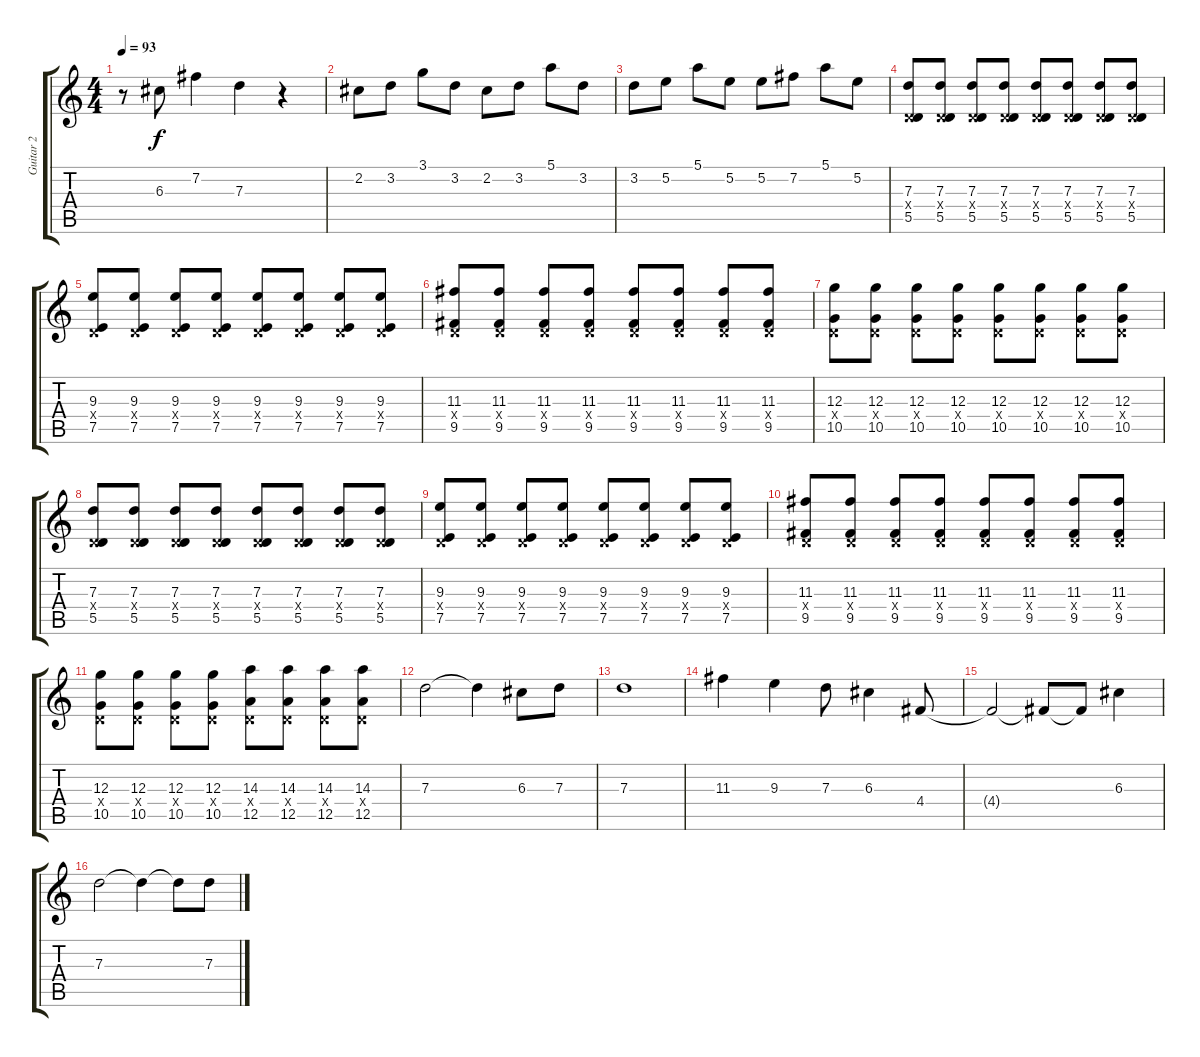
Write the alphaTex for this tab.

\track ("Guitar 2" "Guitar 2") {instrument electricguitarjazz}
\staff {score tabs}
\tuning (E4 B3 G3 D3 A2 E2) {hide}
\ts (4 4)
\tempo 93
\clef g2
\ks c
r.8{dy f} 6.3.8 7.2.4 7.3.4 r.4 |
2.2.8 3.2.8 3.1.8 3.2.8 2.2.8 3.2.8 5.1.8 3.2.8 |
3.2.8 5.2.8 5.1.8 5.2.8 5.2.8 7.2.8 5.1.8 5.2.8 |
(7.3 0.4{x} 5.5).8 (7.3 0.4{x} 5.5).8 (7.3 0.4{x} 5.5).8 (7.3 0.4{x} 5.5).8 (7.3 0.4{x} 5.5).8 (7.3 0.4{x} 5.5).8 (7.3 0.4{x} 5.5).8 (7.3 0.4{x} 5.5).8 |
(9.3 0.4{x} 7.5).8 (9.3 0.4{x} 7.5).8 (9.3 0.4{x} 7.5).8 (9.3 0.4{x} 7.5).8 (9.3 0.4{x} 7.5).8 (9.3 0.4{x} 7.5).8 (9.3 0.4{x} 7.5).8 (9.3 0.4{x} 7.5).8 |
(11.3 0.4{x} 9.5).8 (11.3 0.4{x} 9.5).8 (11.3 0.4{x} 9.5).8 (11.3 0.4{x} 9.5).8 (11.3 0.4{x} 9.5).8 (11.3 0.4{x} 9.5).8 (11.3 0.4{x} 9.5).8 (11.3 0.4{x} 9.5).8 |
(12.3 0.4{x} 10.5).8 (12.3 0.4{x} 10.5).8 (12.3 0.4{x} 10.5).8 (12.3 0.4{x} 10.5).8 (12.3 0.4{x} 10.5).8 (12.3 0.4{x} 10.5).8 (12.3 0.4{x} 10.5).8 (12.3 0.4{x} 10.5).8 |
(7.3 0.4{x} 5.5).8 (7.3 0.4{x} 5.5).8 (7.3 0.4{x} 5.5).8 (7.3 0.4{x} 5.5).8 (7.3 0.4{x} 5.5).8 (7.3 0.4{x} 5.5).8 (7.3 0.4{x} 5.5).8 (7.3 0.4{x} 5.5).8 |
(9.3 0.4{x} 7.5).8 (9.3 0.4{x} 7.5).8 (9.3 0.4{x} 7.5).8 (9.3 0.4{x} 7.5).8 (9.3 0.4{x} 7.5).8 (9.3 0.4{x} 7.5).8 (9.3 0.4{x} 7.5).8 (9.3 0.4{x} 7.5).8 |
(11.3 0.4{x} 9.5).8 (11.3 0.4{x} 9.5).8 (11.3 0.4{x} 9.5).8 (11.3 0.4{x} 9.5).8 (11.3 0.4{x} 9.5).8 (11.3 0.4{x} 9.5).8 (11.3 0.4{x} 9.5).8 (11.3 0.4{x} 9.5).8 |
(12.3 0.4{x} 10.5).8 (12.3 0.4{x} 10.5).8 (12.3 0.4{x} 10.5).8 (12.3 0.4{x} 10.5).8 (14.3 0.4{x} 12.5).8 (14.3 0.4{x} 12.5).8 (14.3 0.4{x} 12.5).8 (14.3 0.4{x} 12.5).8 |
7.3.2 7.3{t}.4 6.3.8 7.3.8 |
7.3.1 |
11.3.4 9.3.4 7.3.8 6.3.4 4.4.8 |
4.4{t}.2 4.4{t}.8 4.4{t}.8 6.3.4 |
7.3.2 7.3{t}.4 7.3{t}.8 7.3.8
